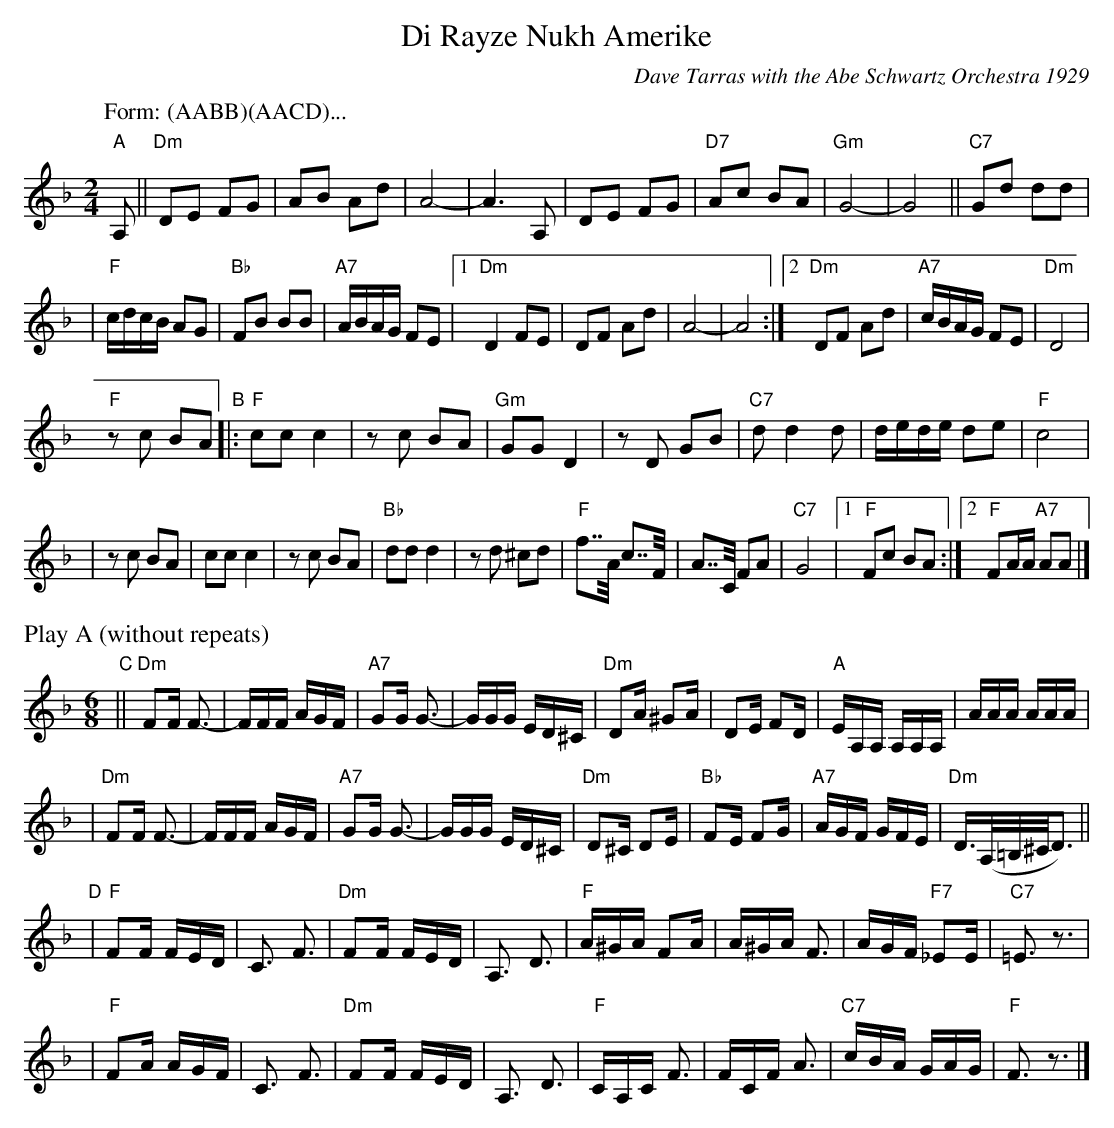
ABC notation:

X:1
T: Di Rayze Nukh Amerike
O: Dave Tarras with the Abe Schwartz Orchestra 1929
M: 2/4
L: 1/16
K: Dm
P: Form: (AABB)(AACD)...
"A"
A,2 \
|| "Dm"D2E2 F2G2 | A2B2 A2d2 | A8- | A6 A,2 | D2E2 F2G2 | "D7"A2c2 B2A2 | "Gm"G8- | G8 || "C7"G2d2 d2d2 |
| "F"cdcB A2G2 | "Bb"F2B2 B2B2 | "A7"ABAG F2E2 |1 "Dm"D4 F2E2 | D2F2 A2d2 | A8- | A8 :|2 "Dm"D2F2 A2d2 | "A7"cBAG F2E2 | "Dm"D8 |
"F"z2c2 B2A2 \
"B"\
|: "F"c2c2 c4 | z2c2 B2A2 | "Gm"G2G2 D4 | z2D2 G2B2 | "C7"d2 d4 d2 | dede d2e2 | "F"c8 |
| z2c2 B2A2 | c2c2 c4 | z2 c2 B2A2 | "Bb"d2d2 d4 | z2d2 ^c2d2 | "F"f2>>A2 c2>>F2 | A2>>C2 F2A2 | "C7"G8 |1 "F"F2c2 B2A2 :|2 "F"F2AA "A7"A2A2 |]
%%text Play A (without repeats)
M: 6/8
"C"
|| "Dm"F2F F3- | FFF AGF | "A7"G2G G3- | GGG ED^C | "Dm"D2A ^G2A | D2E F2D | "A"EA,A, A,A,A, | AAA AAA |
|  "Dm"F2F F3- | FFF AGF | "A7"G2G G3- | GGG ED^C | "Dm"D2^C D2E | "Bb"F2E F2G | "A7"AGF GFE | "Dm"D3/2(A,/=B,/^C/D3) ||
"D"
| "F"F2F FED | C3 F3 | "Dm"F2F FED | A,3 D3 | "F"A^GA F2A |A^GA F3 | AGF "F7"_E2E | "C7"=E3 z3 |
| "F"F2A AGF | C3 F3 | "Dm"F2F FED | A,3 D3 | "F"CA,C F3 | FCF A3 | "C7" cBA GAG | "F"F3 z3 |]
